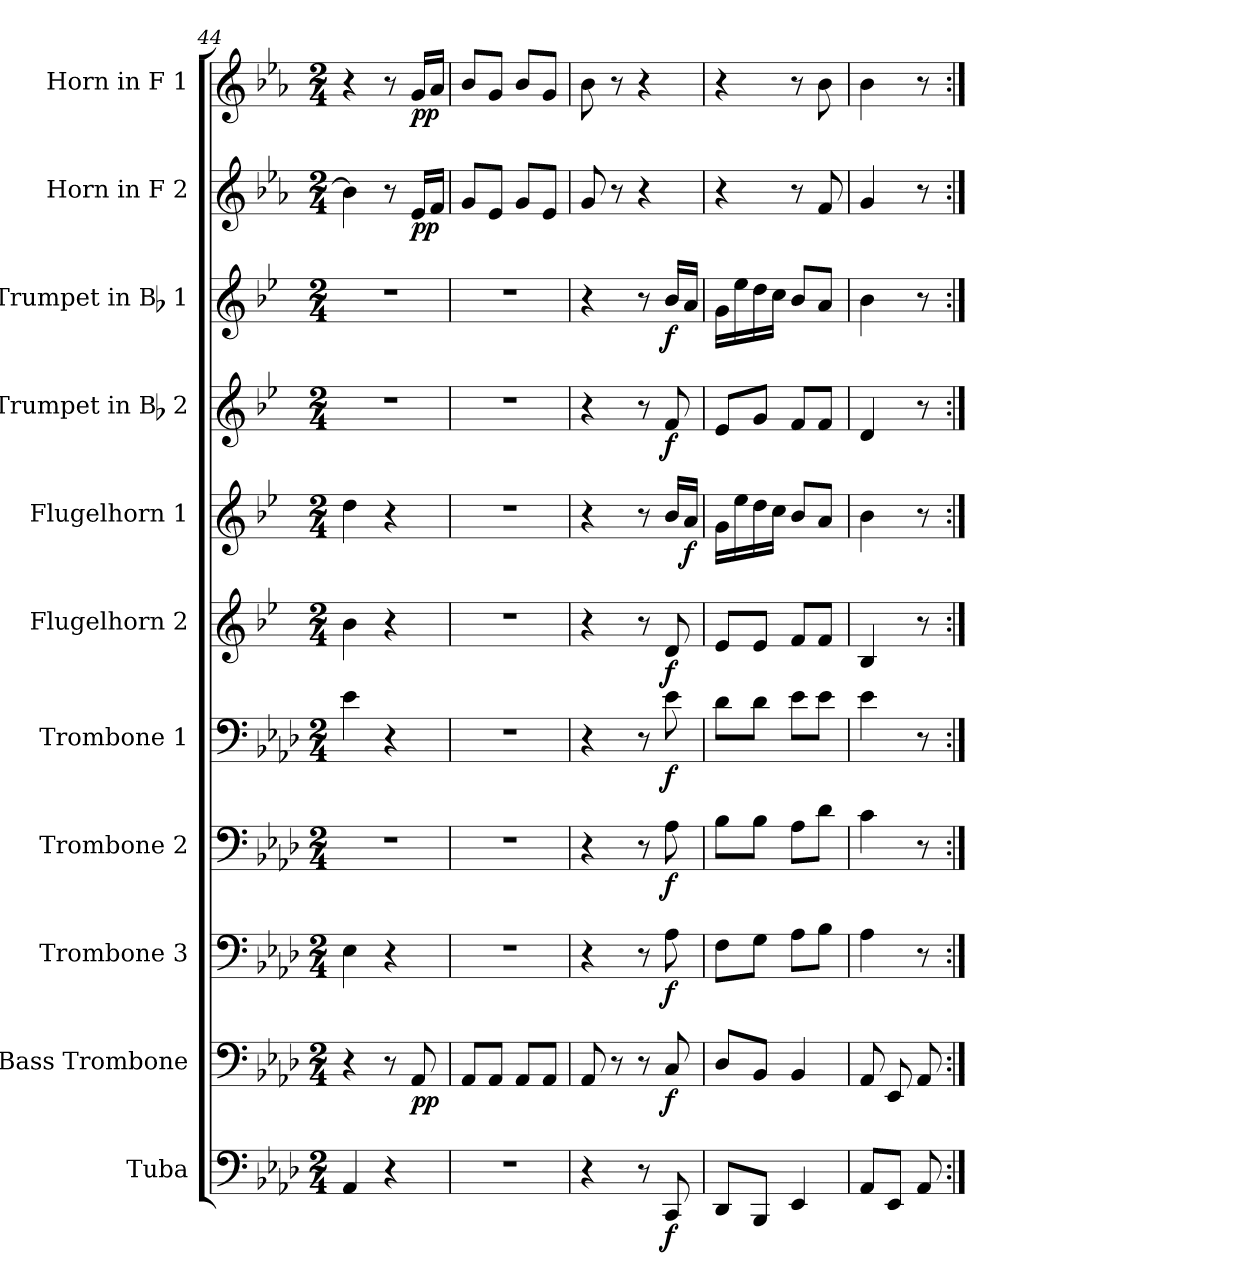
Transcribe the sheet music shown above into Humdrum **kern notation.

**kern	**dynam	**kern	**dynam	**kern	**dynam	**kern	**dynam	**kern	**dynam	**kern	**dynam	**kern	**dynam	**kern	**dynam	**kern	**dynam	**kern	**dynam	**kern	**dynam
*part11	*part11	*part10	*part10	*part9	*part9	*part8	*part8	*part7	*part7	*part6	*part6	*part5	*part5	*part4	*part4	*part3	*part3	*part2	*part2	*part1	*part1
*staff11	*staff11	*staff10	*staff10	*staff9	*staff9	*staff8	*staff8	*staff7	*staff7	*staff6	*staff6	*staff5	*staff5	*staff4	*staff4	*staff3	*staff3	*staff2	*staff2	*staff1	*staff1
*I"Tuba	*	*I"Bass Trombone	*	*I"Trombone 3	*	*I"Trombone 2	*	*I"Trombone 1	*	*I"Flugelhorn 2	*	*I"Flugelhorn 1	*	*I"Trumpet in Bb 2	*	*I"Trumpet in Bb 1	*	*I"Horn in F 2	*	*I"Horn in F 1	*
*I'Tuba	*	*I'B. Tbn.	*	*I'Tbn. 3	*	*I'Tbn. 2	*	*I'Tbn. 1	*	*I'Flghn. 2	*	*I'Flghn. 1	*	*	*	*	*	*I'Hn. 2	*	*I'Hn. 1	*
*clefF4	*	*clefF4	*	*clefF4	*	*clefF4	*	*clefF4	*	*clefG2	*	*clefG2	*	*clefG2	*	*clefG2	*	*clefG2	*	*clefG2	*
*	*	*	*	*	*	*	*	*	*	*ITrd1c2	*	*ITrd1c2	*	*ITrd1c2	*	*ITrd1c2	*	*ITrd4c7	*	*ITrd4c7	*
*k[b-e-a-d-]	*	*k[b-e-a-d-]	*	*k[b-e-a-d-]	*	*k[b-e-a-d-]	*	*k[b-e-a-d-]	*	*k[b-e-a-d-]	*	*k[b-e-a-d-]	*	*k[b-e-a-d-]	*	*k[b-e-a-d-]	*	*k[b-e-a-d-]	*	*k[b-e-a-d-]	*
*A-:	*	*A-:	*	*A-:	*	*A-:	*	*A-:	*	*A-:	*	*A-:	*	*A-:	*	*A-:	*	*A-:	*	*A-:	*
*M2/4	*	*M2/4	*	*M2/4	*	*M2/4	*	*M2/4	*	*M2/4	*	*M2/4	*	*M2/4	*	*M2/4	*	*M2/4	*	*M2/4	*
=44	=44	=44	=44	=44	=44	=44	=44	=44	=44	=44	=44	=44	=44	=44	=44	=44	=44	=44	=44	=44	=44
4AA-/	.	4r	.	4E-\	.	2r	.	4e-\	.	4a-\	.	4cc\	.	2r	.	2r	.	4e-\]	.	4r	.
4r	.	8r	.	4r	.	.	.	4r	.	4r	.	4r	.	.	.	.	.	8r	.	8r	.
!	!	!	!LO:DY:b	!	!	!	!	!	!	!	!	!	!	!	!	!	!	!	!LO:DY:b	!	!LO:DY:b
.	.	8AA-/	pp	.	.	.	.	.	.	.	.	.	.	.	.	.	.	16A-/LL	pp	16c/LL	pp
.	.	.	.	.	.	.	.	.	.	.	.	.	.	.	.	.	.	16B-/JJ	.	16d-/JJ	.
=45	=45	=45	=45	=45	=45	=45	=45	=45	=45	=45	=45	=45	=45	=45	=45	=45	=45	=45	=45	=45	=45
2r	.	8AA-/L	.	2r	.	2r	.	2r	.	2r	.	2r	.	2r	.	2r	.	8c/L	.	8e-/L	.
.	.	8AA-/J	.	.	.	.	.	.	.	.	.	.	.	.	.	.	.	8A-/J	.	8c/J	.
.	.	8AA-/L	.	.	.	.	.	.	.	.	.	.	.	.	.	.	.	8c/L	.	8e-/L	.
.	.	8AA-/J	.	.	.	.	.	.	.	.	.	.	.	.	.	.	.	8A-/J	.	8c/J	.
=46	=46	=46	=46	=46	=46	=46	=46	=46	=46	=46	=46	=46	=46	=46	=46	=46	=46	=46	=46	=46	=46
4r	.	8AA-/	.	4r	.	4r	.	4r	.	4r	.	4r	.	4r	.	4r	.	8c/	.	8e-\	.
.	.	8r	.	.	.	.	.	.	.	.	.	.	.	.	.	.	.	8r	.	8r	.
8r	.	8r	.	8r	.	8r	.	8r	.	8r	.	8r	.	8r	.	8r	.	4r	.	4r	.
!	!LO:DY:b	!	!LO:DY:b	!	!LO:DY:b	!	!LO:DY:b	!	!LO:DY:b	!	!LO:DY:b	!	!	!	!LO:DY:b	!	!LO:DY:b	!	!	!	!
8CC/	f	8C/	f	8A-\	f	8A-\	f	8e-\	f	8c/	f	16a-/LL	.	8e-/	f	16a-/LL	f	.	.	.	.
!	!	!	!	!	!	!	!	!	!	!	!	!	!LO:DY:b	!	!	!	!	!	!	!	!
.	.	.	.	.	.	.	.	.	.	.	.	16g/JJ	f	.	.	16g/JJ	.	.	.	.	.
=47	=47	=47	=47	=47	=47	=47	=47	=47	=47	=47	=47	=47	=47	=47	=47	=47	=47	=47	=47	=47	=47
8DD-/L	.	8D-/L	.	8F\L	.	8B-\L	.	8d-\L	.	8d-/L	.	16f\LL	.	8d-/L	.	16f\LL	.	4r	.	4r	.
.	.	.	.	.	.	.	.	.	.	.	.	16dd-\	.	.	.	16dd-\	.	.	.	.	.
8BBB-/J	.	8BB-/J	.	8G\J	.	8B-\J	.	8d-\J	.	8d-/J	.	16cc\	.	8f/J	.	16cc\	.	.	.	.	.
.	.	.	.	.	.	.	.	.	.	.	.	16b-\JJ	.	.	.	16b-\JJ	.	.	.	.	.
4EE-/	.	4BB-/	.	8A-\L	.	8A-\L	.	8e-\L	.	8e-/L	.	8a-/L	.	8e-/L	.	8a-/L	.	8r	.	8r	.
.	.	.	.	8B-\J	.	8d-\J	.	8e-\J	.	8e-/J	.	8g/J	.	8e-/J	.	8g/J	.	8B-/	.	8e-\	.
!!LO:PB:g=z
=48	=48	=48	=48	=48	=48	=48	=48	=48	=48	=48	=48	=48	=48	=48	=48	=48	=48	=48	=48	=48	=48
8AA-/L	.	8AA-/	.	4A-\	.	4c\	.	4e-\	.	4A-/	.	4a-\	.	4c/	.	4a-\	.	4c/	.	4e-\	.
8EE-/J	.	8EE-/	.	.	.	.	.	.	.	.	.	.	.	.	.	.	.	.	.	.	.
8AA-/	.	8AA-/	.	8r	.	8r	.	8r	.	8r	.	8r	.	8r	.	8r	.	8r	.	8r	.
=:|!	=:|!	=:|!	=:|!	=:|!	=:|!	=:|!	=:|!	=:|!	=:|!	=:|!	=:|!	=:|!	=:|!	=:|!	=:|!	=:|!	=:|!	=:|!	=:|!	=:|!	=:|!
*-	*-	*-	*-	*-	*-	*-	*-	*-	*-	*-	*-	*-	*-	*-	*-	*-	*-	*-	*-	*-	*-
